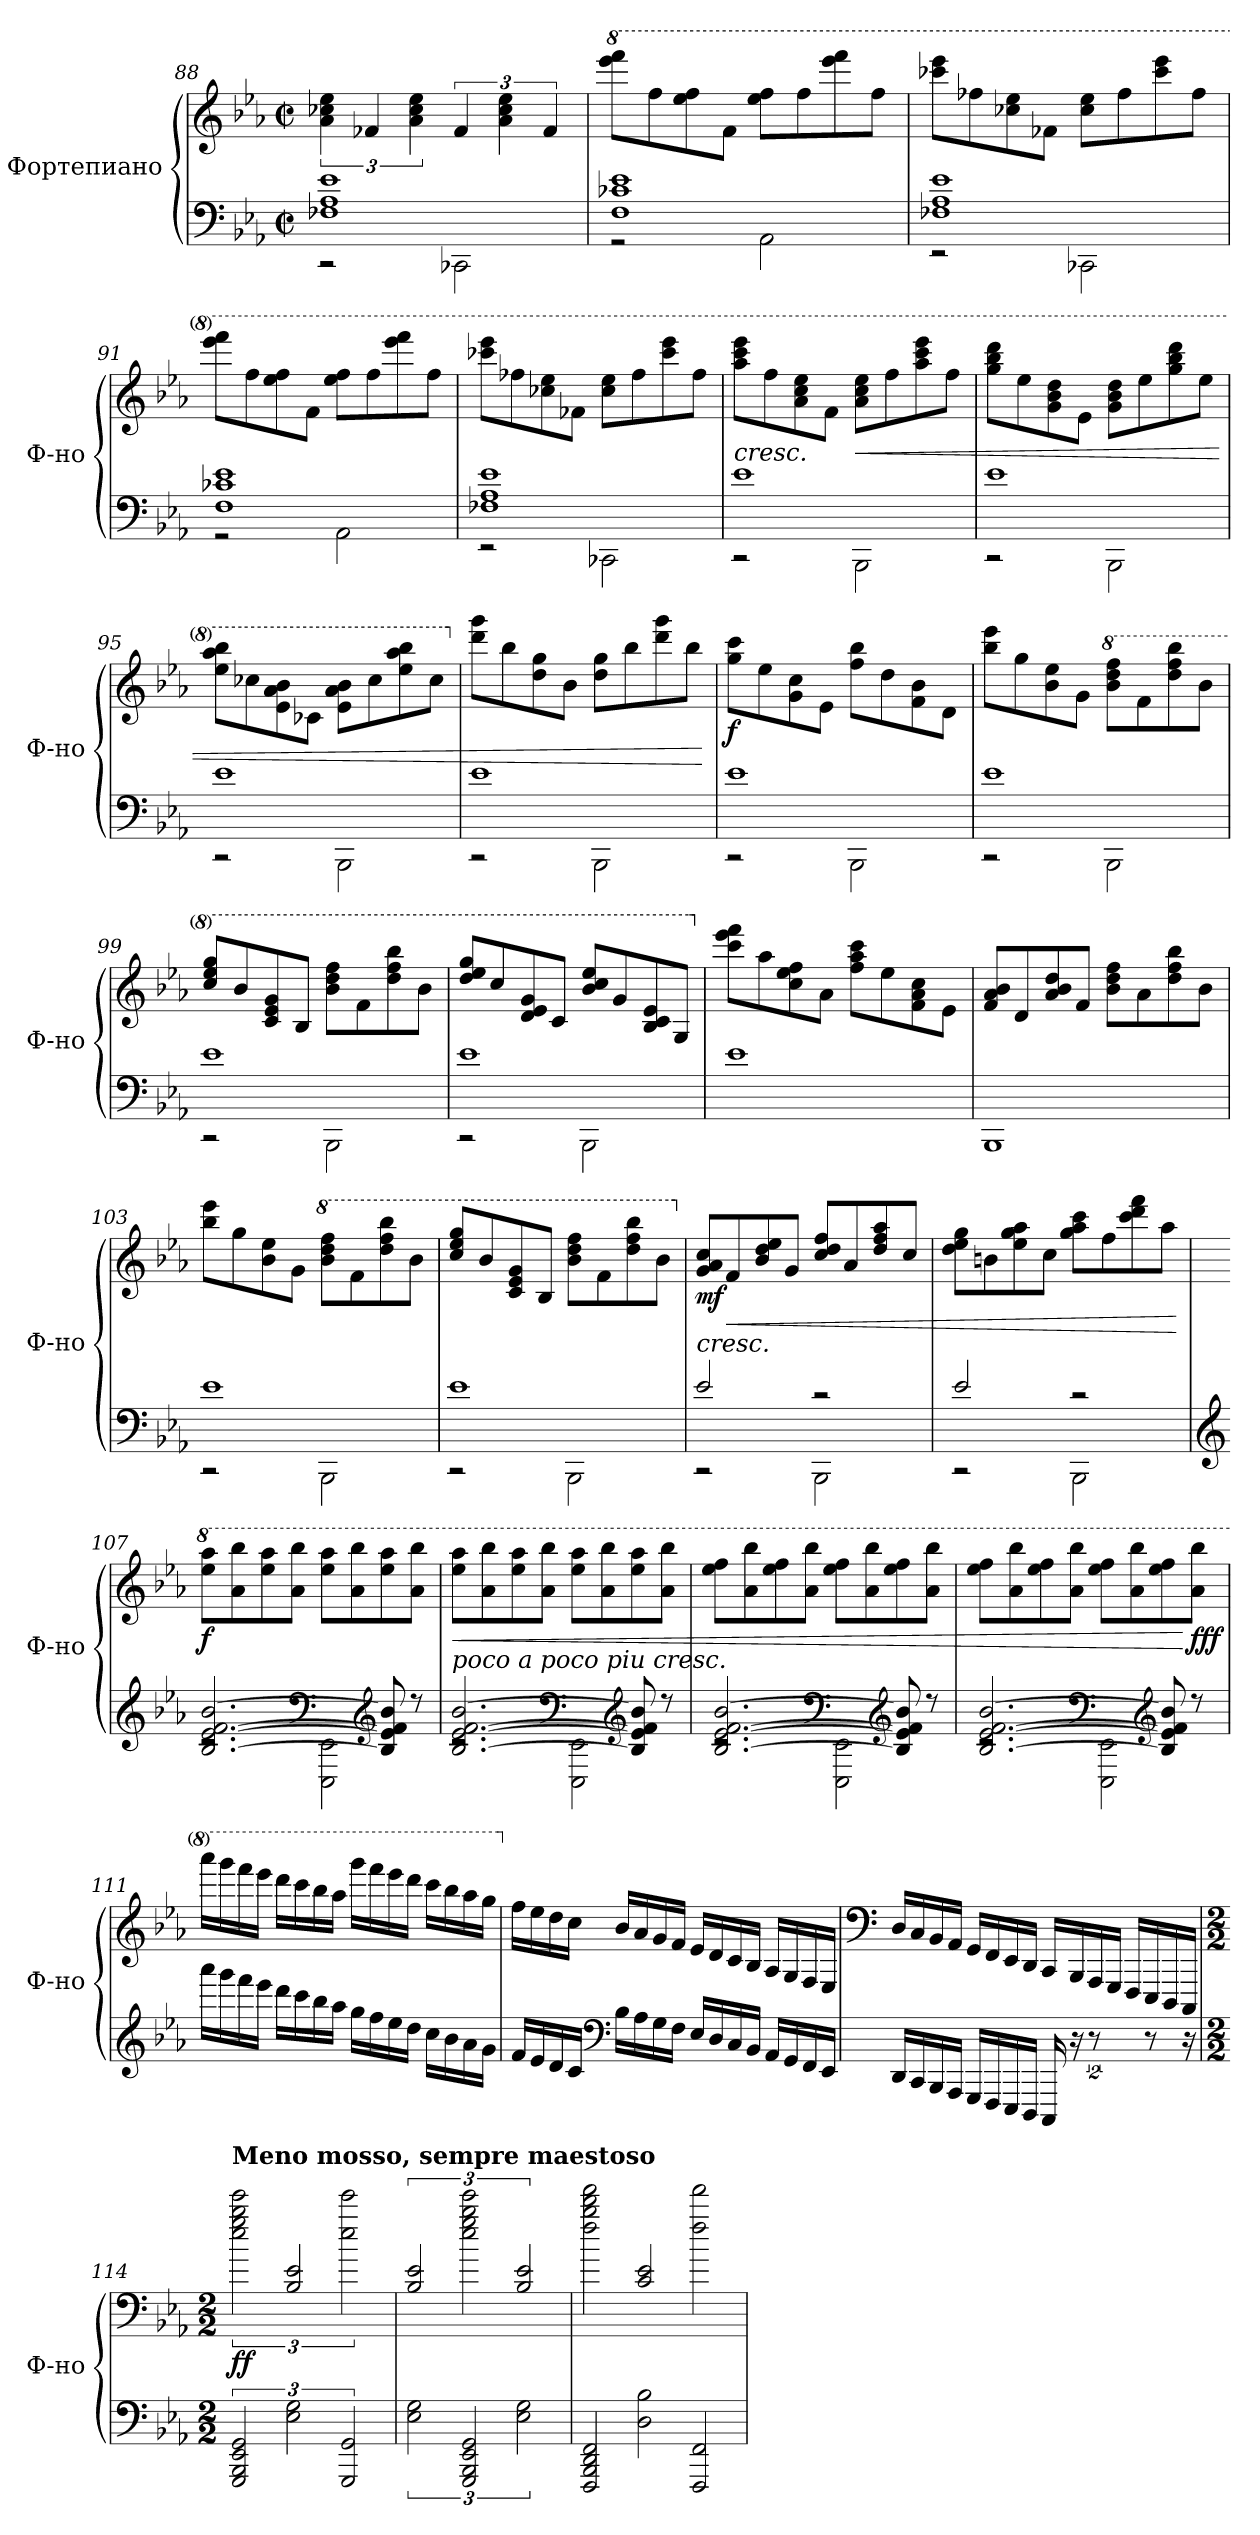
**kern	**kern	**dynam
*part1	*part1	*part1
*staff2	*staff1	*staff1/2
*I"Фортепиано	*	*
*I'Ф-но	*	*
*clefF4	*clefG2	*
*k[b-e-a-]	*k[b-e-a-]	*
*M2/2	*M2/2	*
*met(c|)	*met(c|)	*
=88	=88	=88
*^	*	*
1F-X 1A- 1e-	2r	6a-\ 6cc-X\ 6ee-\	.
.	.	6f-X/	.
.	.	6a-\ 6cc-\ 6ee-\	.
.	2CC-X\	6f-/	.
.	.	6a-\ 6cc-\ 6ee-\	.
.	.	6f-/	.
!!LO:LB:g=z
=89	=89	=89	=89
*	*	*8va	*
*	*	*MM140	*
1F 1c-X 1e-	2r	8eeee-\ 8ffff\L	.
.	.	8fff\	.
.	.	8eee-\ 8fff\	.
.	.	8ff\J	.
.	2AA-\	8eee-\ 8fff\L	.
.	.	8fff\	.
.	.	8eeee-\ 8ffff\	.
.	.	8fff\J	.
=90	=90	=90	=90
1F-X 1A- 1e-	2r	8cccc-X\ 8eeee-\L	.
.	.	8fff-X\	.
.	.	8ccc-X\ 8eee-\	.
.	.	8ff-X\J	.
.	2CC-X\	8ccc-\ 8eee-\L	.
.	.	8fff-\	.
.	.	8cccc-\ 8eeee-\	.
.	.	8fff-\J	.
=91	=91	=91	=91
1F 1c-X 1e-	2r	8eeee-\ 8ffff\L	.
.	.	8fff\	.
.	.	8eee-\ 8fff\	.
.	.	8ff\J	.
.	2AA-\	8eee-\ 8fff\L	.
.	.	8fff\	.
.	.	8eeee-\ 8ffff\	.
.	.	8fff\J	.
=92	=92	=92	=92
1F-X 1A- 1e-	2r	8cccc-X\ 8eeee-\L	.
.	.	8fff-X\	.
.	.	8ccc-X\ 8eee-\	.
.	.	8ff-X\J	.
.	2CC-X\	8ccc-\ 8eee-\L	.
.	.	8fff-\	.
.	.	8cccc-\ 8eeee-\	.
.	.	8fff-\J	.
!!LO:PB:g=z
=93	=93	=93	=93
*	*	*MM150	*
!LO:TX:a:i:t=cresc.	!	!	!
1e-	2r	8aaa-\ 8cccc\ 8eeee-\L	.
.	.	8fff\	.
.	.	8aa-\ 8ccc\ 8eee-\	.
.	.	8ff\J	.
!	!	!	!LO:HP:b
.	2BBB-\	8aa-\ 8ccc\ 8eee-\L	<
.	.	8fff\	.
.	.	8aaa-\ 8cccc\ 8eeee-\	.
.	.	8fff\J	.
=94	=94	=94	=94
1e-	2r	8ggg\ 8bbb-\ 8dddd\L	.
.	.	8eee-\	.
.	.	8gg\ 8bb-\ 8ddd\	.
.	.	8ee-\J	.
.	2BBB-\	8gg\ 8bb-\ 8ddd\L	.
.	.	8eee-\	.
.	.	8ggg\ 8bbb-\ 8dddd\	.
.	.	8eee-\J	.
=95	=95	=95	=95
1e-	2r	8eee-\ 8aaa-\ 8bbb-\L	.
.	.	8ccc-X\	.
.	.	8ee-\ 8aa-\ 8bb-\	.
.	.	8cc-X\J	.
.	2BBB-\	8ee-\ 8aa-\ 8bb-\L	.
.	.	8ccc-\	.
.	.	8eee-\ 8aaa-\ 8bbb-\	.
.	.	8ccc-\J	.
=96	=96	=96	=96
*	*	*X8va	*
1e-	2r	8ddd\ 8ggg\L	.
.	.	8bb-\	.
.	.	8dd\ 8gg\	.
.	.	8b-\J	.
.	2BBB-\	8dd\ 8gg\L	.
.	.	8bb-\	.
.	.	8ddd\ 8ggg\	.
.	.	8bb-\J	.
*v	*v	*	*
.	.	[
!!LO:LB:g=z
=97	=97	=97
*^	*	*
!	!	!	!LO:DY:b
1e-	2r	8gg\ 8ccc\L	f
.	.	8ee-\	.
.	.	8g\ 8cc\	.
.	.	8e-\J	.
.	2BBB-\	8ff\ 8bb-\L	.
.	.	8dd\	.
.	.	8f\ 8b-\	.
.	.	8d\J	.
=98	=98	=98	=98
1e-	2r	8bb-\ 8eee-\L	.
.	.	8gg\	.
.	.	8b-\ 8ee-\	.
.	.	8g\J	.
*	*	*8va	*
.	2BBB-\	8bb-\ 8ddd\ 8fff\L	.
.	.	8ff\	.
.	.	8ddd\ 8fff\ 8bbb-\	.
.	.	8bb-\J	.
=99	=99	=99	=99
1e-	2r	8ccc/ 8eee-/ 8ggg/L	.
.	.	8bb-/	.
.	.	8cc/ 8ee-/ 8gg/	.
.	.	8b-/J	.
.	2BBB-\	8bb-\ 8ddd\ 8fff\L	.
.	.	8ff\	.
.	.	8ddd\ 8fff\ 8bbb-\	.
.	.	8bb-\J	.
=100	=100	=100	=100
1e-	2r	8ddd/ 8eee-/ 8ggg/L	.
.	.	8ccc/	.
.	.	8dd/ 8ee-/ 8gg/	.
.	.	8cc/J	.
.	2BBB-\	8bb-/ 8ccc/ 8eee-/L	.
.	.	8gg/	.
.	.	8b-/ 8cc/ 8ee-/	.
.	.	8g/J	.
*v	*v	*	*
!!LO:LB:g=z
=101	=101	=101
*	*X8va	*
1e-	8ccc\ 8eee-\ 8fff\L	.
.	8aa-\	.
.	8cc\ 8ee-\ 8ff\	.
.	8a-\J	.
.	8ff\ 8aa-\ 8ccc\L	.
.	8ee-\	.
.	8f\ 8a-\ 8cc\	.
.	8e-\J	.
=102	=102	=102
1BBB-	8f/ 8a-/ 8b-/L	.
.	8d/	.
.	8a-/ 8b-/ 8dd/	.
.	8f/J	.
.	8b-\ 8dd\ 8ff\L	.
.	8a-\	.
.	8dd\ 8ff\ 8bb-\	.
.	8b-\J	.
=103	=103	=103
*^	*	*
1e-	2r	8bb-\ 8eee-\L	.
.	.	8gg\	.
.	.	8b-\ 8ee-\	.
.	.	8g\J	.
*	*	*8va	*
.	2BBB-\	8bb-\ 8ddd\ 8fff\L	.
.	.	8ff\	.
.	.	8ddd\ 8fff\ 8bbb-\	.
.	.	8bb-\J	.
=104	=104	=104	=104
1e-	2r	8ccc/ 8eee-/ 8ggg/L	.
.	.	8bb-/	.
.	.	8cc/ 8ee-/ 8gg/	.
.	.	8b-/J	.
.	2BBB-\	8bb-\ 8ddd\ 8fff\L	.
.	.	8ff\	.
.	.	8ddd\ 8fff\ 8bbb-\	.
.	.	8bb-\J	.
!!LO:LB:g=z
=105	=105	=105	=105
*	*	*X8va	*
!LO:TX:a:i:t=cresc.	!	!	!
!	!	!	!LO:DY:b
2e-/	2r	8g/ 8a-/ 8cc/L	mf
!	!	!	!LO:HP:b
.	.	8f/	<
.	.	8b-/ 8dd/ 8ee-/	.
.	.	8g/J	.
2r	2BBB-\	8cc/ 8dd/ 8ff/L	.
.	.	8a-/	.
.	.	8dd/ 8ff/ 8aa-/	.
.	.	8cc/J	.
=106	=106	=106	=106
2e-/	2r	8dd\ 8ee-\ 8gg\L	.
.	.	8bn\	.
.	.	8ee-\ 8gg\ 8aa-\	.
.	.	8cc\J	.
2r	2BBB-\	8gg\ 8aa-\ 8ccc\L	.
.	.	8ff\	.
.	.	8ccc\ 8ddd\ 8fff\	.
.	.	8aa-\J	.
*v	*v	*	*
.	.	[
=107	=107	=107
*clefG2	*	*
*^	*	*
*	*	*8va	*
!	!	!	!LO:DY:b
[2.B-/ [2.e-/ [2.f/ [2.b-/	2rc	8eee-\ 8aaa-\L	f
.	.	8aa-\ 8bbb-\	.
.	.	8eee-\ 8aaa-\	.
.	.	8aa-\ 8bbb-\J	.
*clefF4	*	*	*
.	2EEE-\ 2EE-\	8eee-\ 8aaa-\L	.
.	.	8aa-\ 8bbb-\	.
*clefG2	*	*	*
8B-/] 8e-/] 8f/] 8b-/]	.	8eee-\ 8aaa-\	.
8r	.	8aa-\ 8bbb-\J	.
!!LO:LB:g=z
=108	=108	=108	=108
!LO:TX:a:i:t=poco a poco piu cresc.	!	!	!
!	!	!	!LO:HP:b
[2.B-/ [2.e-/ [2.f/ [2.b-/	2rc	8eee-\ 8aaa-\L	<
.	.	8aa-\ 8bbb-\	.
.	.	8eee-\ 8aaa-\	.
.	.	8aa-\ 8bbb-\J	.
*clefF4	*	*	*
.	2EEE-\ 2EE-\	8eee-\ 8aaa-\L	.
.	.	8aa-\ 8bbb-\	.
*clefG2	*	*	*
8B-/] 8e-/] 8f/] 8b-/]	.	8eee-\ 8aaa-\	.
8r	.	8aa-\ 8bbb-\J	.
=109	=109	=109	=109
[2.B-/ [2.e-/ [2.f/ [2.b-/	2rc	8eee-\ 8fff\L	.
.	.	8aa-\ 8bbb-\	.
.	.	8eee-\ 8fff\	.
.	.	8aa-\ 8bbb-\J	.
*clefF4	*	*	*
.	2EEE-\ 2EE-\	8eee-\ 8fff\L	.
.	.	8aa-\ 8bbb-\	.
*clefG2	*	*	*
8B-/] 8e-/] 8f/] 8b-/]	.	8eee-\ 8fff\	.
8r	.	8aa-\ 8bbb-\J	.
=110	=110	=110	=110
[2.B-/ [2.e-/ [2.f/ [2.b-/	2rc	8eee-\ 8fff\L	.
.	.	8aa-\ 8bbb-\	.
.	.	8eee-\ 8fff\	.
.	.	8aa-\ 8bbb-\J	.
*clefF4	*	*	*
.	2EEE-\ 2EE-\	8eee-\ 8fff\L	.
.	.	8aa-\ 8bbb-\	.
*clefG2	*	*	*
8B-/] 8e-/] 8f/] 8b-/]	.	8eee-\ 8fff\	.
!	!	!	!LO:DY:n=1:b
8r	.	8aa-\ 8bbb-\J	[ fff
*v	*v	*	*
!!LO:PB:g=z
=111	=111	=111
16aaa-\LL	16aaaa-\LL	.
16ggg\	16gggg\	.
16fff\	16ffff\	.
16eee-\JJ	16eeee-\JJ	.
16ddd\LL	16dddd\LL	.
16ccc\	16cccc\	.
16bb-\	16bbb-\	.
16aa-\JJ	16aaa-\JJ	.
16gg\LL	16gggg\LL	.
16ff\	16ffff\	.
16ee-\	16eeee-\	.
16dd\JJ	16dddd\JJ	.
16cc\LL	16cccc\LL	.
16b-\	16bbb-\	.
16a-\	16aaa-\	.
16g\JJ	16ggg\JJ	.
=112	=112	=112
*	*X8va	*
16f/LL	16ff\LL	.
16e-/	16ee-\	.
16d/	16dd\	.
16c/JJ	16cc\JJ	.
*clefF4	*	*
16B-\LL	16b-/LL	.
16A-\	16a-/	.
16G\	16g/	.
16F\JJ	16f/JJ	.
16E-/LL	16e-/LL	.
16D/	16d/	.
16C/	16c/	.
16BB-/JJ	16B-/JJ	.
16AA-/LL	16A-/LL	.
16GG/	16G/	.
16FF/	16F/	.
16EE-/JJ	16E-/JJ	.
!!LO:LB:g=z
=113	=113	=113
*	*clefF4	*
16DD/LL	16D/LL	.
16CC/	16C/	.
16BBB-/	16BB-/	.
16AAA-/JJ	16AA-/JJ	.
16GGG/LL	16GG/LL	.
16FFF/	16FF/	.
16EEE-/	16EE-/	.
16DDD/JJ	16DD/JJ	.
16CCC/	16CC/LL	.
16r	16BBB-/	.
16%3r	16AAA-/	.
.	16GGG/JJ	.
.	16FFF/LL	.
8r	16EEE-/	.
.	16DDD/	.
16r	16CCC/JJ	.
!!LO:LB:g=z
=114	=114	=114
*M2/2	*M2/2	*
*	*MM190	*
!	!LO:TX:a:B:t=Meno mosso, sempre maestoso	!
!	!	!LO:DY:b
3GGG/ 3BBB-/ 3EE-/ 3GG/	3ee-\ 3gg\ 3bb-\ 3eee-\	ff
3E-\ 3G\	3B-/ 3e-/	.
3GGG/ 3GG/	3ee-\ 3eee-\	.
=115	=115	=115
3E-\ 3G\	3B-/ 3e-/	.
3GGG/ 3BBB-/ 3EE-/ 3GG/	3ee-\ 3gg\ 3bb-\ 3eee-\	.
3E-\ 3G\	3B-/ 3e-/	.
=116	=116	=116
*Xtuplet	*Xtuplet	*
3FFF/ 3BBB-/ 3DD/ 3FF/	3ff\ 3bb-\ 3ddd\ 3fff\	.
3D\ 3B-\	3c/ 3e-/	.
3FFF/ 3FF/	3ff\ 3fff\	.
=	=	=
*-	*-	*-
